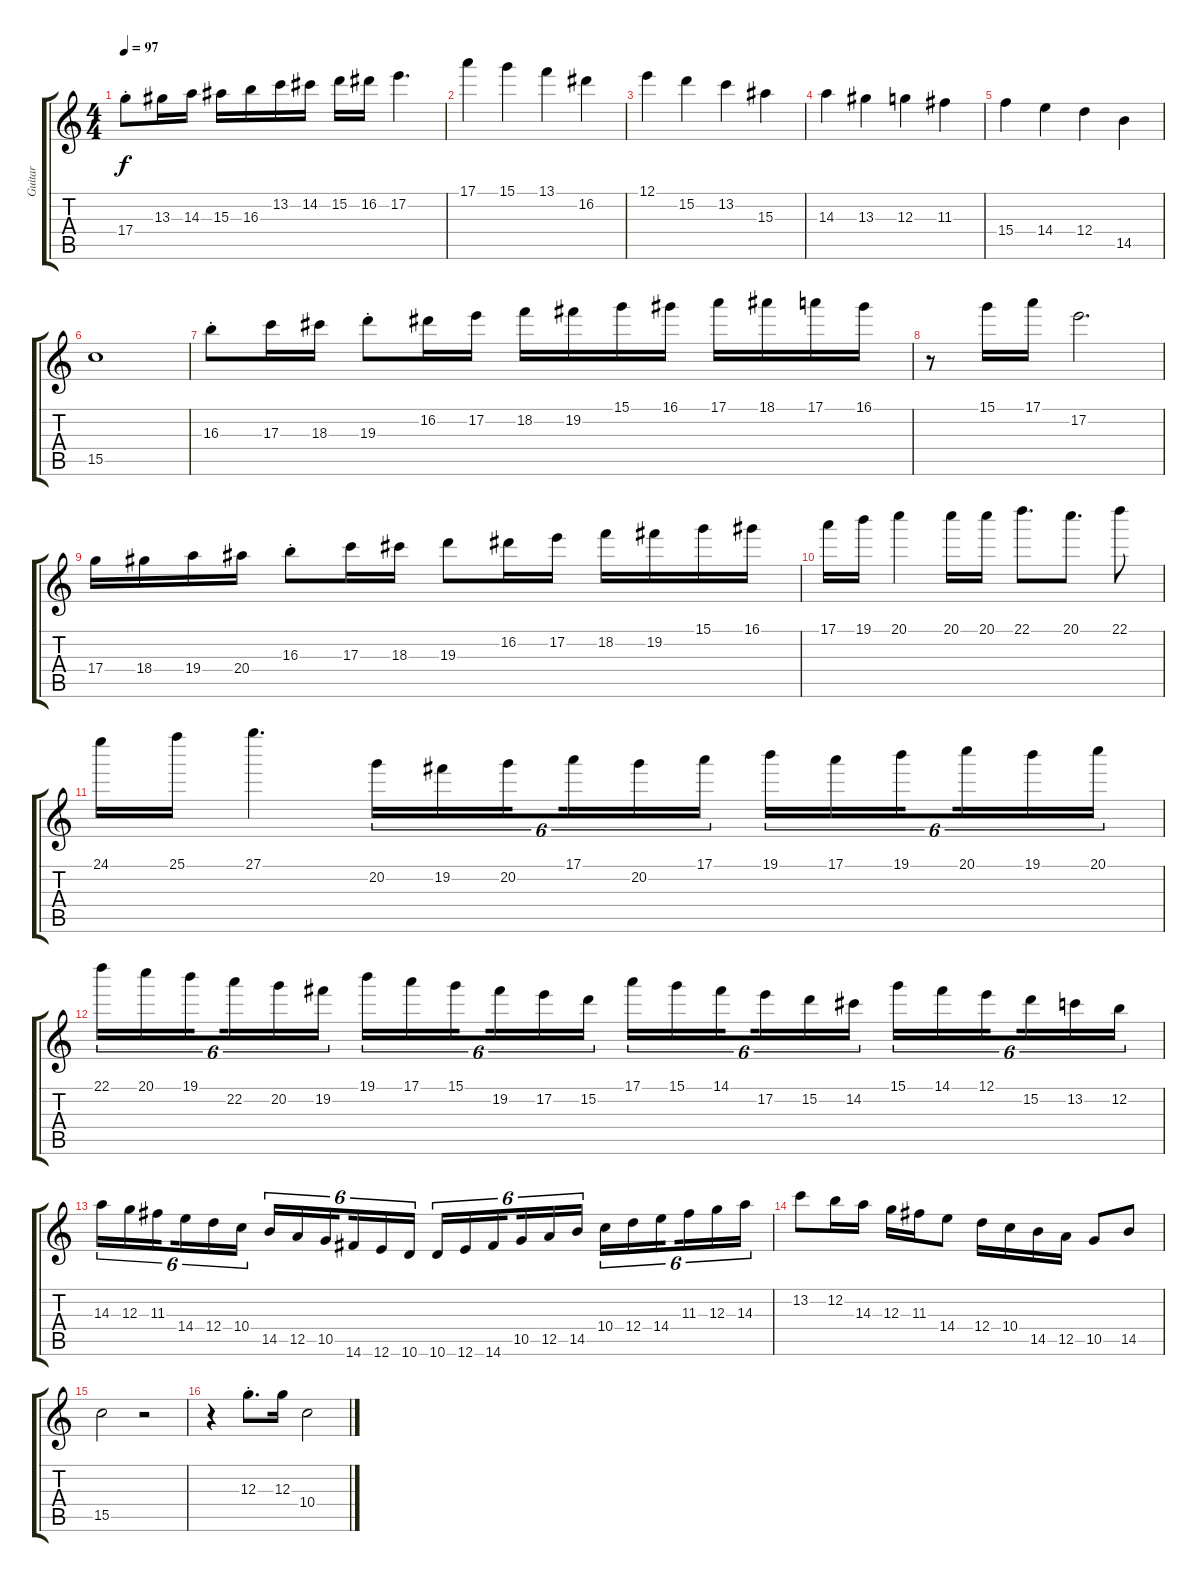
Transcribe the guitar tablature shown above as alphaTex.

\track ("Guitar" "Guitar") {instrument distortionguitar}
\staff {score tabs}
\tuning (E4 B3 G3 D3 A2 E2) {hide}
\ts (4 4)
\tempo 97
\clef g2
\ks c
17.4{st}.8{dy f} 13.3.16 14.3.16 15.3.16 16.3.16 13.2.16 14.2.16 15.2.16 16.2.16 17.2.4{d} |
17.1.4 15.1.4 13.1.4 16.2.4 |
12.1.4 15.2.4 13.2.4 15.3.4 |
14.3.4 13.3.4 12.3.4 11.3.4 |
15.4.4 14.4.4 12.4.4 14.5.4 |
15.5.1 |
16.3{st}.8 17.3.16 18.3.16 19.3{st}.8 16.2.16 17.2.16 18.2.16 19.2.16 15.1.16 16.1.16 17.1.16 18.1.16 17.1.16 16.1.16 |
r.8 15.1.16 17.1.16 17.2.2{d} |
17.4.16 18.4.16 19.4.16 20.4.16 16.3{st}.8 17.3.16 18.3.16 19.3.8 16.2.16 17.2.16 18.2.16 19.2.16 15.1.16 16.1.16 |
17.1.16 19.1.16 20.1.4 20.1.16 20.1.16 22.1.8{d} 20.1.8{d} 22.1.8 |
24.1.16 25.1.16 27.1.4{d} 20.2.16{tu (6 4)} 19.2.16{tu (6 4)} 20.2.16{tu (6 4) beam splitsecondary} 17.1.16{tu (6 4)} 20.2.16{tu (6 4)} 17.1.16{tu (6 4)} 19.1.16{tu (6 4)} 17.1.16{tu (6 4)} 19.1.16{tu (6 4) beam splitsecondary} 20.1.16{tu (6 4)} 19.1.16{tu (6 4)} 20.1.16{tu (6 4)} |
22.1.16{tu (6 4)} 20.1.16{tu (6 4)} 19.1.16{tu (6 4) beam splitsecondary} 22.2.16{tu (6 4)} 20.2.16{tu (6 4)} 19.2.16{tu (6 4)} 19.1.16{tu (6 4)} 17.1.16{tu (6 4)} 15.1.16{tu (6 4) beam splitsecondary} 19.2.16{tu (6 4)} 17.2.16{tu (6 4)} 15.2.16{tu (6 4)} 17.1.16{tu (6 4)} 15.1.16{tu (6 4)} 14.1.16{tu (6 4) beam splitsecondary} 17.2.16{tu (6 4)} 15.2.16{tu (6 4)} 14.2.16{tu (6 4)} 15.1.16{tu (6 4)} 14.1.16{tu (6 4)} 12.1.16{tu (6 4) beam splitsecondary} 15.2.16{tu (6 4)} 13.2.16{tu (6 4)} 12.2.16{tu (6 4)} |
14.3.16{tu (6 4)} 12.3.16{tu (6 4)} 11.3.16{tu (6 4) beam splitsecondary} 14.4.16{tu (6 4)} 12.4.16{tu (6 4)} 10.4.16{tu (6 4)} 14.5.16{tu (6 4)} 12.5.16{tu (6 4)} 10.5.16{tu (6 4) beam splitsecondary} 14.6.16{tu (6 4)} 12.6.16{tu (6 4)} 10.6.16{tu (6 4)} 10.6.16{tu (6 4)} 12.6.16{tu (6 4)} 14.6.16{tu (6 4) beam splitsecondary} 10.5.16{tu (6 4)} 12.5.16{tu (6 4)} 14.5.16{tu (6 4)} 10.4.16{tu (6 4)} 12.4.16{tu (6 4)} 14.4.16{tu (6 4) beam splitsecondary} 11.3.16{tu (6 4)} 12.3.16{tu (6 4)} 14.3.16{tu (6 4)} |
13.2.8 12.2.16 14.3.16 12.3.16 11.3.16 14.4.8 12.4.16 10.4.16 14.5.16 12.5.16 10.5.8 14.5.8 |
15.5.2 r.2 |
r.4 12.3{st}.8{d} 12.3.16 10.4.2
